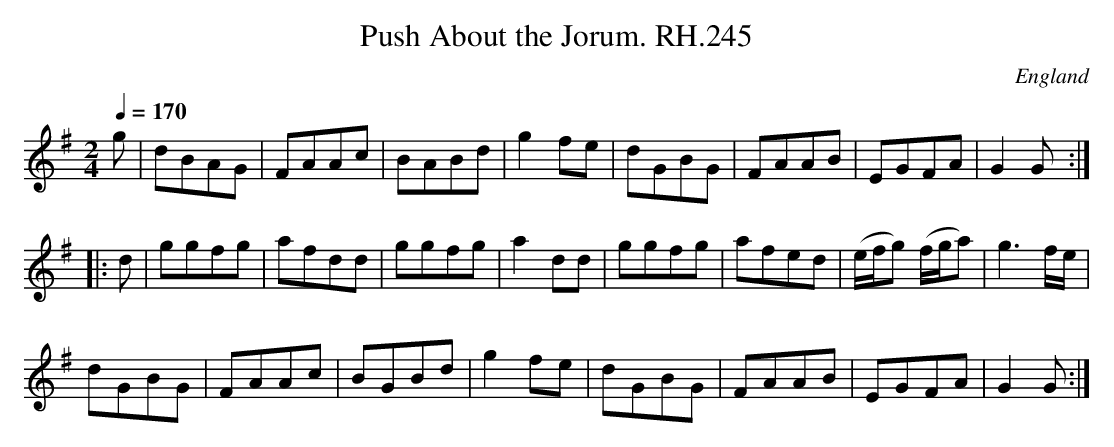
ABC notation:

X:1
T:Push About the Jorum. RH.245
O:England
M:2/4
L:1/8
Q:1/4=170
K:G
g|dBAG|FAAc|BABd|g2fe|\
dGBG|FAAB|EGFA|G2G:|
|:d|ggfg|afdd|ggfg|a2dd|\
ggfg|afed|(e/f/g) (f/g/a)|g3f/e/|
dGBG|FAAc|BGBd|g2fe|\
dGBG|FAAB|EGFA|G2G:|
